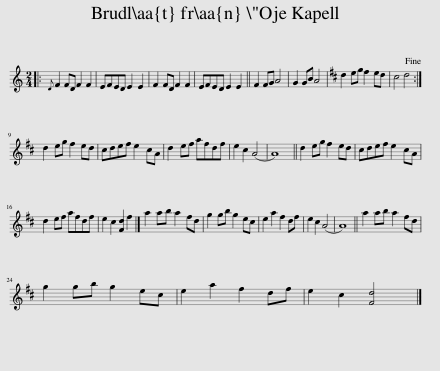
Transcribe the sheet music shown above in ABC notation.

X:1
L:1/8
M:2/4
I:linebreak $
K:C
V:1 treble
V:1
|:{D} F2 FD F2 F2 | EFED E2 E2 | F2 FD F2 F2 | EFED E2 E2 || F2 FG A4 | %5
 G2 GB A4 |[K:D] d2 eg f2 ed | c4 d4!fine! :|$ d2 eg f2 ed | cdef e2 cA | %10
 d2 ef afdf | e2 c2 (A4 | A8) || d2 eg f2 ed | cdef e2 cA |$ %15
 d2 ef afdf | e2 c2 [Fd]2 f2 |] a2 ab a2 fd | g2 gb g2 ec | e2 a2 f2 df | %20
 e2 c2 (A4 | A8) || a2 ab a2 fd |$ g2 gb g2 ec | e2 a2 f2 df | %25
 e2 c2 [Fd]4 |] %26
